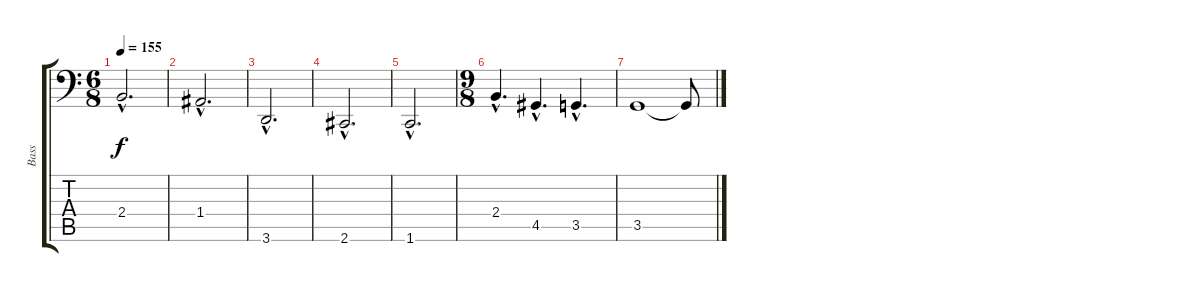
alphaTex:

\track ("Bass" "Bass") {instrument electricbassfinger}
\staff {score tabs}
\tuning (C3 G2 D2 A1 E1 B0) {hide}
\ts (6 8)
\tempo 155
\clef f4
\ks c
2.4{hac}.2{d dy f} |
1.4{hac}.2{d} |
3.6{hac}.2{d} |
2.6{hac}.2{d} |
1.6{hac}.2{d} |
\ts (9 8)
2.4{hac}.4{d} 4.5{hac}.4{d} 3.5{hac}.4{d} |
3.5.1 3.5{t}.8
